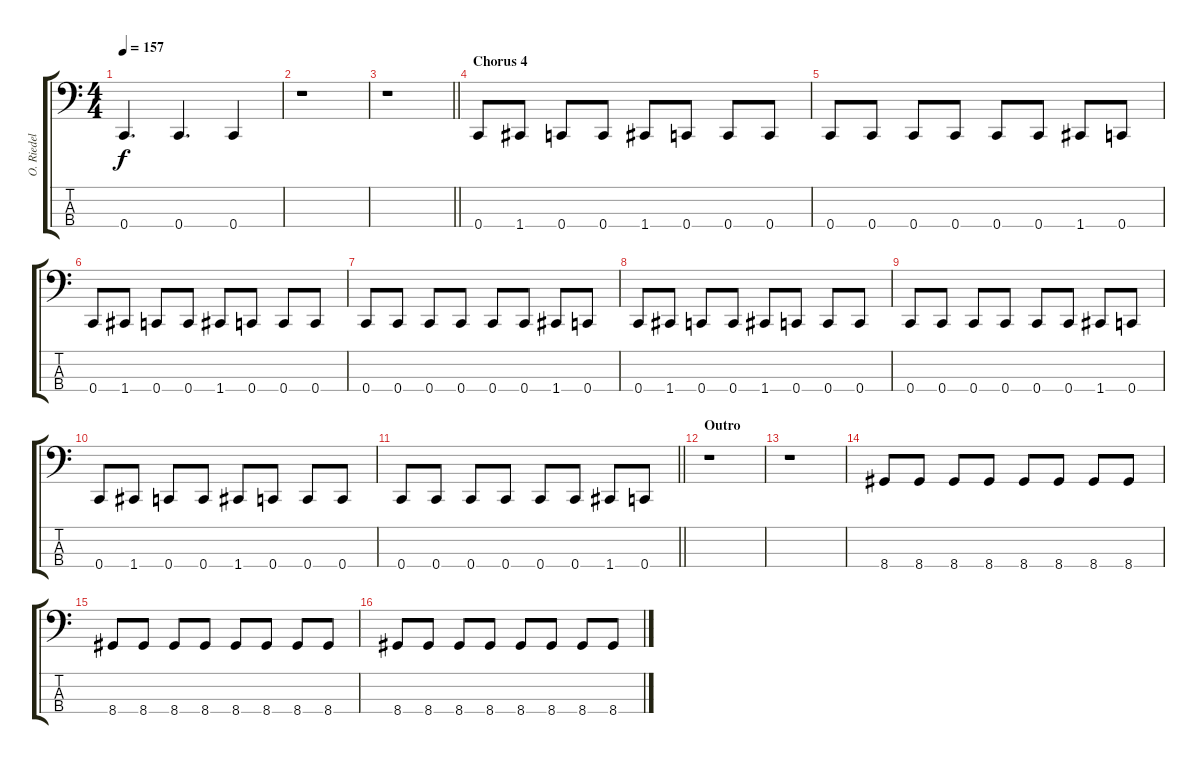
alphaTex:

\track ("O. Riedel" "O. Riedel") {instrument electricbasspick}
\staff {score tabs}
\tuning (F2 C2 G1 C1) {hide}
\ts (4 4)
\tempo 157
\clef f4
\ks c
0.4.4{d dy f} 0.4.4{d} 0.4.4 |
r.1 |
\barLineRight lightlight
r.1 |
\section ("" "Chorus 4")
0.4.8 1.4.8 0.4.8 0.4.8 1.4.8 0.4.8 0.4.8 0.4.8 |
0.4.8 0.4.8 0.4.8 0.4.8 0.4.8 0.4.8 1.4.8 0.4.8 |
0.4.8 1.4.8 0.4.8 0.4.8 1.4.8 0.4.8 0.4.8 0.4.8 |
0.4.8 0.4.8 0.4.8 0.4.8 0.4.8 0.4.8 1.4.8 0.4.8 |
0.4.8 1.4.8 0.4.8 0.4.8 1.4.8 0.4.8 0.4.8 0.4.8 |
0.4.8 0.4.8 0.4.8 0.4.8 0.4.8 0.4.8 1.4.8 0.4.8 |
0.4.8 1.4.8 0.4.8 0.4.8 1.4.8 0.4.8 0.4.8 0.4.8 |
\barLineRight lightlight
0.4.8 0.4.8 0.4.8 0.4.8 0.4.8 0.4.8 1.4.8 0.4.8 |
\section ("" "Outro")
r.1 |
r.1 |
8.4.8 8.4.8 8.4.8 8.4.8 8.4.8 8.4.8 8.4.8 8.4.8 |
8.4.8 8.4.8 8.4.8 8.4.8 8.4.8 8.4.8 8.4.8 8.4.8 |
8.4.8 8.4.8 8.4.8 8.4.8 8.4.8 8.4.8 8.4.8 8.4.8
